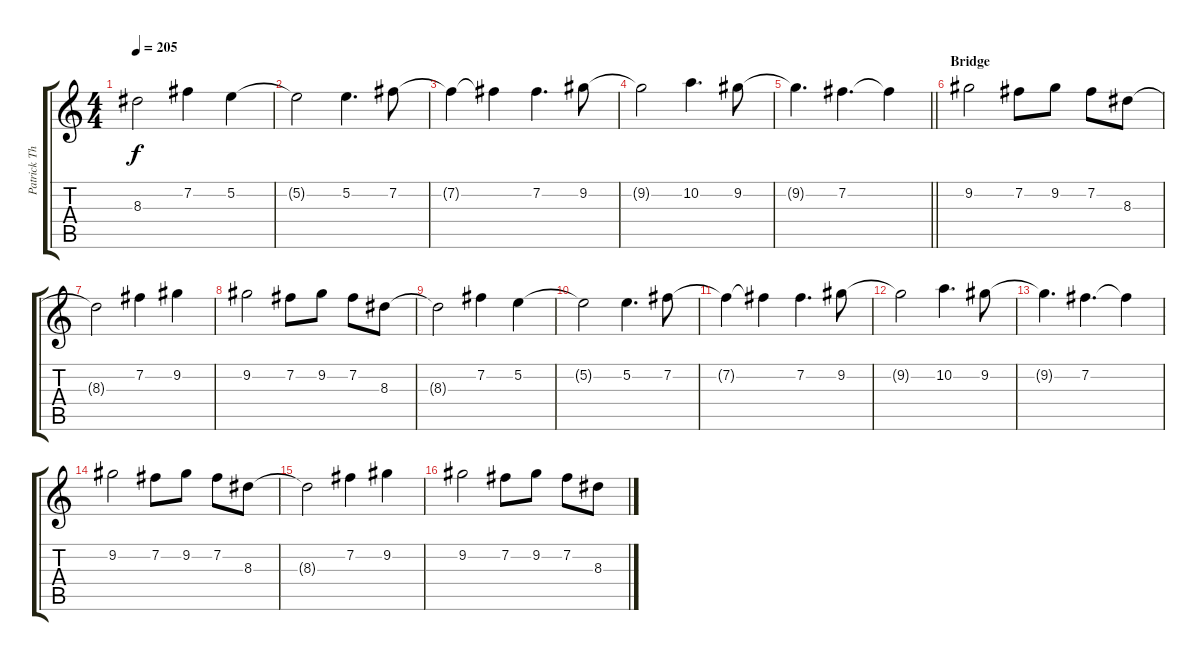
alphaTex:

\track ("Patrick Thompson - Harmonic Guitar" "Patrick Th") {instrument distortionguitar}
\staff {score tabs}
\tuning (E4 B3 G3 D3 A2 D2) {hide}
\ts (4 4)
\tempo 205
\clef g2
\ks c
8.3{t}.2{dy f} 7.2.4 5.2.4 |
5.2{t}.2 5.2.4{d} 7.2.8 |
7.2{t}.4 7.2{t}.4 7.2.4{d} 9.2.8 |
9.2{t}.2 10.2.4{d} 9.2.8 |
\barLineRight lightlight
9.2{t}.4{d} 7.2.4{d} 7.2{t}.4 |
\section ("" "Bridge")
9.2.2 7.2.8 9.2.8 7.2.8 8.3.8 |
8.3{t}.2 7.2.4 9.2.4 |
9.2.2 7.2.8 9.2.8 7.2.8 8.3.8 |
8.3{t}.2 7.2.4 5.2.4 |
5.2{t}.2 5.2.4{d} 7.2.8 |
7.2{t}.4 7.2{t}.4 7.2.4{d} 9.2.8 |
9.2{t}.2 10.2.4{d} 9.2.8 |
9.2{t}.4{d} 7.2.4{d} 7.2{t}.4 |
9.2.2 7.2.8 9.2.8 7.2.8 8.3.8 |
8.3{t}.2 7.2.4 9.2.4 |
9.2.2 7.2.8 9.2.8 7.2.8 8.3.8
